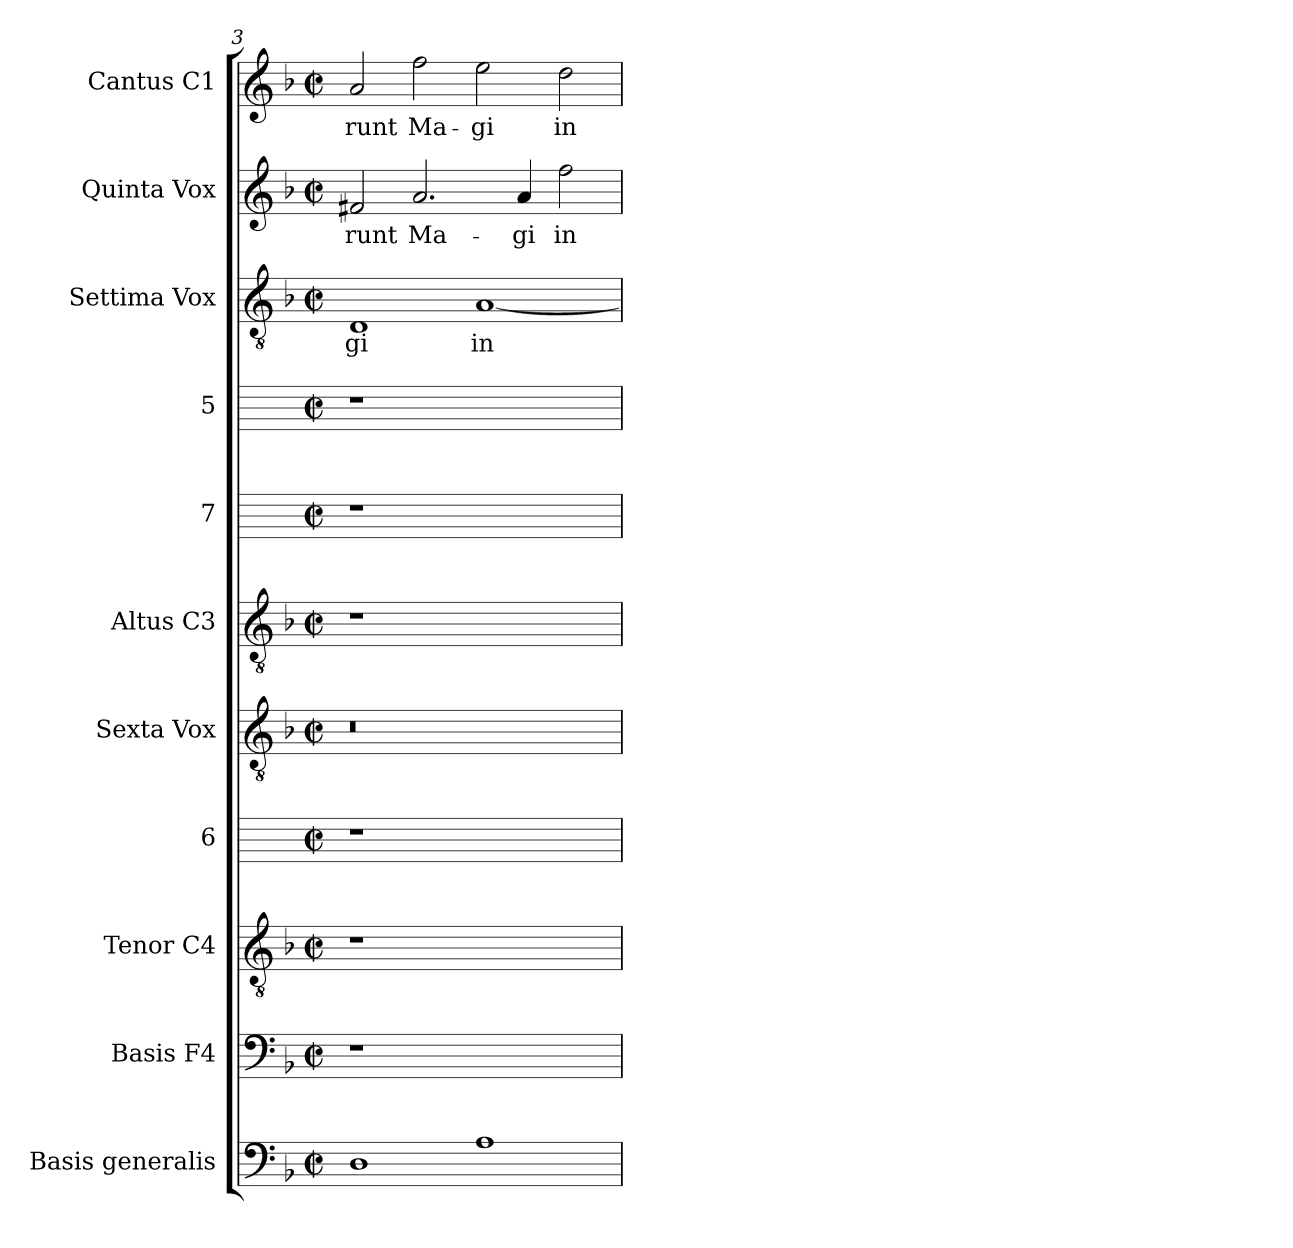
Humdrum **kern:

**kern	**text	**kern	**kern	**kern	**kern	**kern	**kern	**kern	**kern	**text	**kern	**text	**kern	**text
*part11	*part11	*part10	*part9	*part8	*part7	*part6	*part5	*part4	*part3	*part3	*part2	*part2	*part1	*part1
*staff11	*staff11	*staff10	*staff9	*staff8	*staff7	*staff6	*staff5	*staff4	*staff3	*staff3	*staff2	*staff2	*staff1	*staff1
*I"Basis  generalis	*	*I"Basis  F4	*I"Tenor  C4	*I"6	*I"Sexta  Vox	*I"Altus  C3	*I"7	*I"5	*I"Settima  Vox	*	*I"Quinta  Vox	*	*I"Cantus  C1	*
*	*	*I'B	*I'T	*	*	*I'A	*	*	*	*	*	*	*I'C	*
*clefF4	*	*clefF4	*clefGv2	*	*clefGv2	*clefGv2	*	*	*clefGv2	*	*clefG2	*	*clefG2	*
*k[b-]	*	*k[b-]	*k[b-]	*k[]	*k[b-]	*k[b-]	*k[]	*k[]	*k[b-]	*	*k[b-]	*	*k[b-]	*
*F:	*	*F:	*F:	*C:	*F:	*F:	*C:	*C:	*F:	*	*F:	*	*F:	*
*M2/2	*	*M2/2	*M2/2	*M2/2	*M2/2	*M2/2	*M2/2	*M2/2	*M2/2	*	*M2/2	*	*M2/2	*
*met(c|)	*	*met(c|)	*met(c|)	*met(c|)	*met(c|)	*met(c|)	*met(c|)	*met(c|)	*met(c|)	*	*met(c|)	*	*met(c|)	*
=3	=3	=3	=3	=3	=3	=3	=3	=3	=3	=3	=3	=3	=3	=3
!	!LO:LY:a:cj	!	!	!	!	!	!	!	!	!LO:LY:b:cj	!	!LO:LY:b:cj	!	!LO:LY:b:cj
1D	.	1r	1r	1r	0r	1r	1r	1r	1D	-gi	2f#X/	-runt	2a/	-runt
!	!	!	!	!	!	!	!	!	!	!	!	!LO:LY:b:cj	!	!LO:LY:b:cj
.	.	.	.	.	.	.	.	.	.	.	2.a/	Ma-	2ff\	Ma-
!	!LO:LY:a:cj	!	!	!	!	!	!	!	!	!LO:LY:b:cj	!	!	!	!LO:LY:b:cj
1A	.	1ryy	1ryy	1ryy	.	1ryy	1ryy	1ryy	[<1A	in	.	.	2ee\	-gi
!	!	!	!	!	!	!	!	!	!	!	!	!LO:LY:b:cj	!	!
.	.	.	.	.	.	.	.	.	.	.	4a/	-gi	.	.
!	!	!	!	!	!	!	!	!	!	!	!	!LO:LY:b:cj	!	!LO:LY:b:cj
.	.	.	.	.	.	.	.	.	.	.	2ff\	in	2dd\	in
=	=	=	=	=	=	=	=	=	=	=	=	=	=	=
*-	*-	*-	*-	*-	*-	*-	*-	*-	*-	*-	*-	*-	*-	*-
